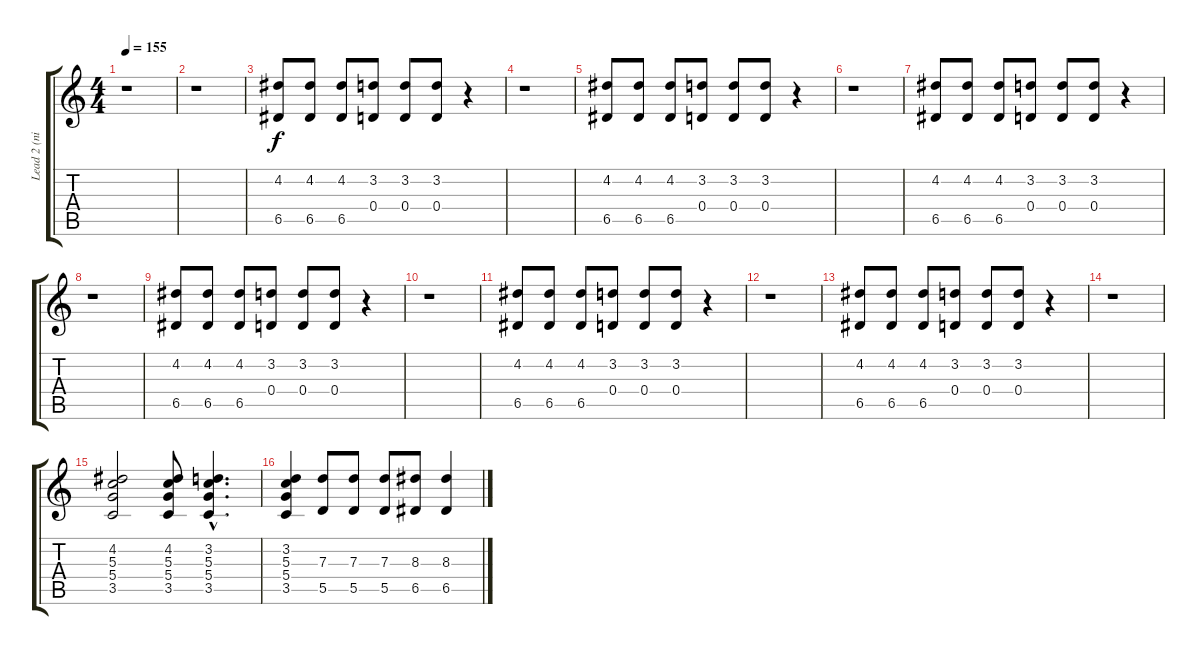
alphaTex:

\track ("Lead 2 (nick)" "Lead 2 (ni") {instrument overdrivenguitar}
\staff {score tabs}
\tuning (E4 B3 G3 D3 A2 D2) {hide}
\ts (4 4)
\tempo 155
\clef g2
\ks c
r.1{dy f instrument overdrivenguitar} |
r.1 |
(4.2 6.5).8 (4.2 6.5).8 (4.2 6.5).8 (3.2 0.4).8 (3.2 0.4).8 (3.2 0.4).8 r.4 |
r.1 |
(4.2 6.5).8 (4.2 6.5).8 (4.2 6.5).8 (3.2 0.4).8 (3.2 0.4).8 (3.2 0.4).8 r.4 |
r.1 |
(4.2 6.5).8 (4.2 6.5).8 (4.2 6.5).8 (3.2 0.4).8 (3.2 0.4).8 (3.2 0.4).8 r.4 |
r.1 |
(4.2 6.5).8 (4.2 6.5).8 (4.2 6.5).8 (3.2 0.4).8 (3.2 0.4).8 (3.2 0.4).8 r.4 |
r.1 |
(4.2 6.5).8 (4.2 6.5).8 (4.2 6.5).8 (3.2 0.4).8 (3.2 0.4).8 (3.2 0.4).8 r.4 |
r.1 |
(4.2 6.5).8 (4.2 6.5).8 (4.2 6.5).8 (3.2 0.4).8 (3.2 0.4).8 (3.2 0.4).8 r.4 |
r.1 |
(4.2 5.3 5.4 3.5).2 (4.2 5.3 5.4 3.5).8 (3.2{hac} 5.3{hac} 5.4{hac} 3.5{hac}).4{d} |
(3.2 5.3 5.4 3.5).4 (7.3 5.5).8 (7.3 5.5).8 (7.3 5.5).8 (8.3 6.5).8 (8.3 6.5).4
